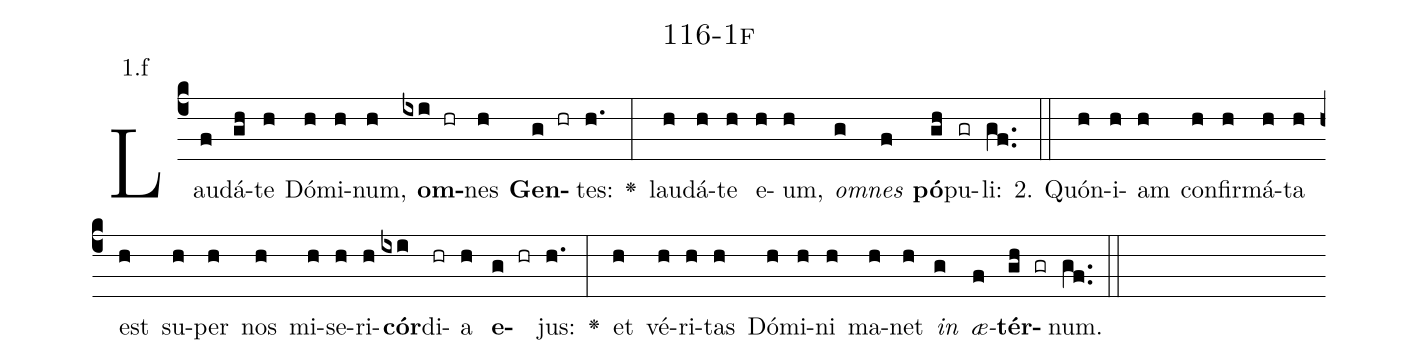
name: 116-1f;
annotation: 1.f;
%%
(c4)Lau(f)dá(gh)te(h) Dó(h)mi(h)num,(h) <b>om</b>(ixi hr)nes(h) <b>Gen</b>(g hr)tes:(h.) <v>\greheightstar</v>(:) lau(h)dá(h)te(h) e(h)um,(h) <i>om</i>(g)<i>nes</i>(f) <b>pó</b>(gh)pu(gr)li:(gf..) (::)
2. Quón(h)i(h)am(h) con(h)fir(h)má(h)ta(h) est(h) su(h)per(h) nos(h) mi(h)se(h)ri(h)<b>cór</b>(ixi)di(hr)a(h) <b>e</b>(g hr)jus:(h.) <v>\greheightstar</v>(:) et(h) vé(h)ri(h)tas(h) Dó(h)mi(h)ni(h) ma(h)net(h) <i>in</i>(g) <i>æ</i>(f)<b>tér</b>(gh gr)num.(gf..) (::)
